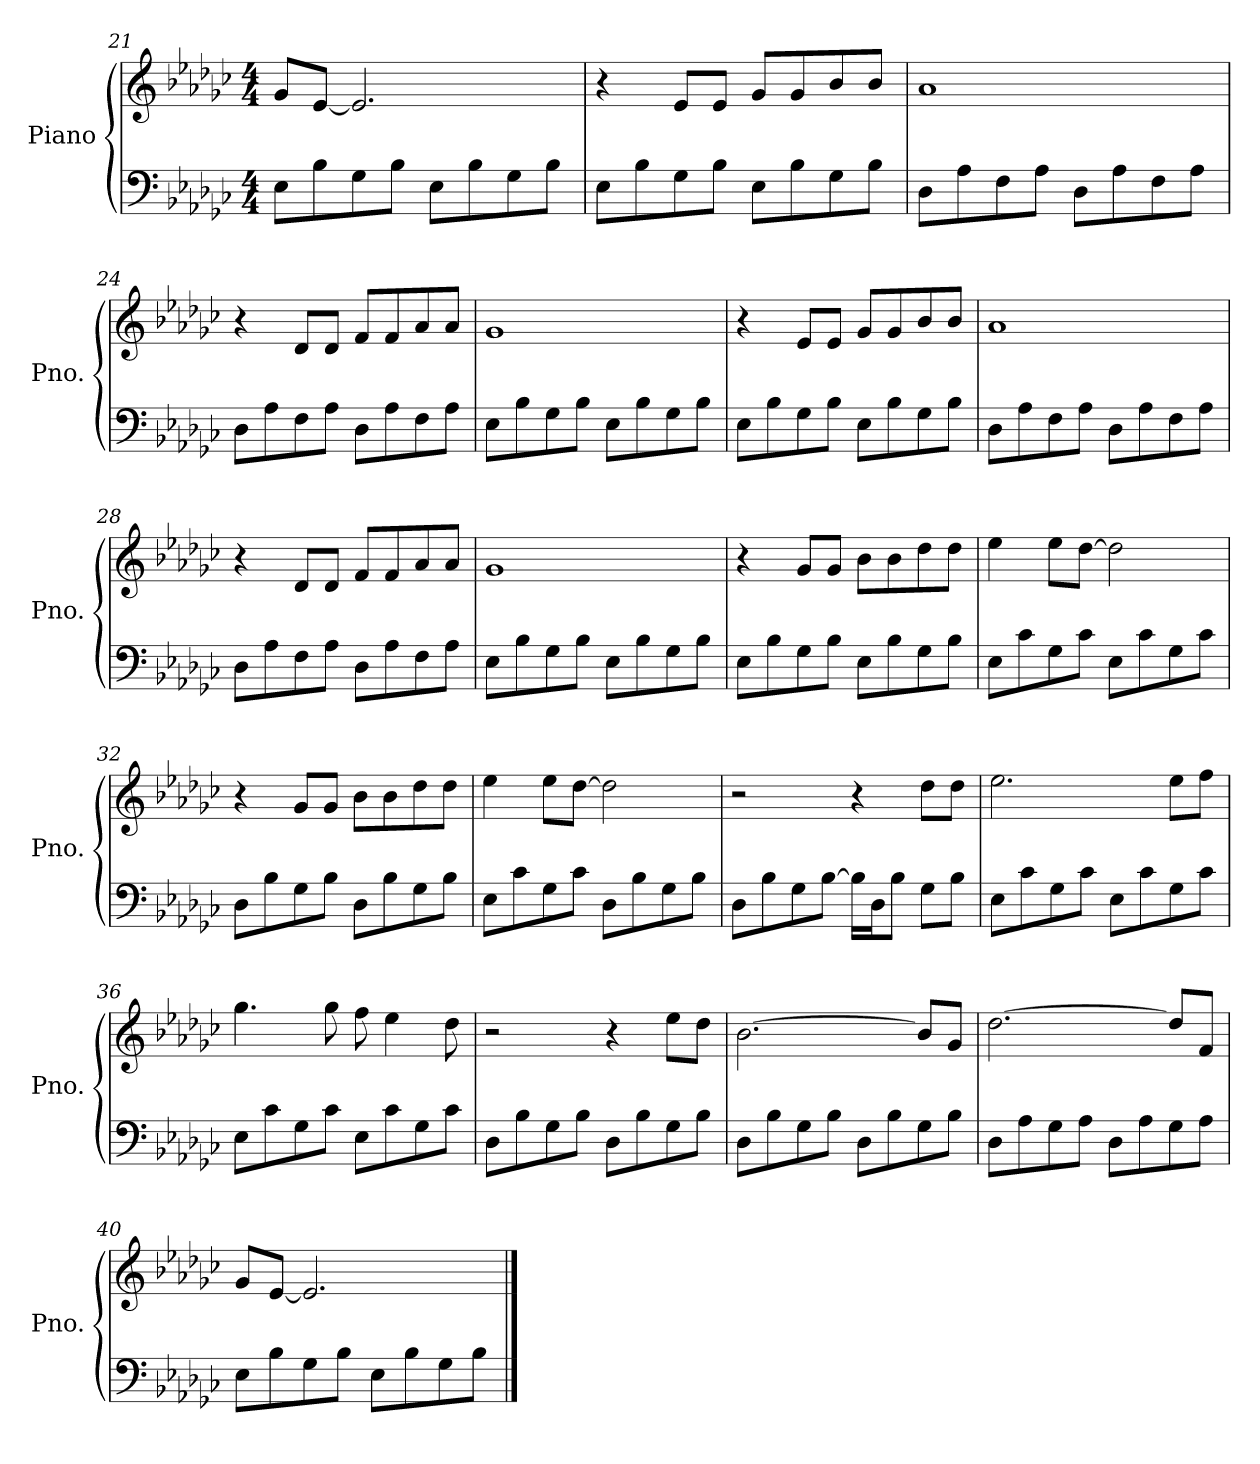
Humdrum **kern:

**kern	**kern
*part1	*part1
*staff2	*staff1
*I"Piano	*
*I'Pno.	*
!!LO:LB:g=z
*clefF4	*clefG2
*k[b-e-a-d-g-c-]	*k[b-e-a-d-g-c-]
*M4/4	*M4/4
=21	=21
8E-\L	8g-/L
8B-\	[8e-/J
8G-\	2.e-/]
8B-\J	.
8E-\L	.
8B-\	.
8G-\	.
8B-\J	.
=22	=22
8E-\L	4r
8B-\	.
8G-\	8e-/L
8B-\J	8e-/J
8E-\L	8g-/L
8B-\	8g-/
8G-\	8b-/
8B-\J	8b-/J
=23	=23
8D-\L	1a-
8A-\	.
8F\	.
8A-\J	.
8D-\L	.
8A-\	.
8F\	.
8A-\J	.
=24	=24
8D-\L	4r
8A-\	.
8F\	8d-/L
8A-\J	8d-/J
8D-\L	8f/L
8A-\	8f/
8F\	8a-/
8A-\J	8a-/J
=25	=25
8E-\L	1g-
8B-\	.
8G-\	.
8B-\J	.
8E-\L	.
8B-\	.
8G-\	.
8B-\J	.
!!LO:PB:g=z
=26	=26
8E-\L	4r
8B-\	.
8G-\	8e-/L
8B-\J	8e-/J
8E-\L	8g-/L
8B-\	8g-/
8G-\	8b-/
8B-\J	8b-/J
=27	=27
8D-\L	1a-
8A-\	.
8F\	.
8A-\J	.
8D-\L	.
8A-\	.
8F\	.
8A-\J	.
=28	=28
8D-\L	4r
8A-\	.
8F\	8d-/L
8A-\J	8d-/J
8D-\L	8f/L
8A-\	8f/
8F\	8a-/
8A-\J	8a-/J
=29	=29
8E-\L	1g-
8B-\	.
8G-\	.
8B-\J	.
8E-\L	.
8B-\	.
8G-\	.
8B-\J	.
=30	=30
8E-\L	4r
8B-\	.
8G-\	8g-/L
8B-\J	8g-/J
8E-\L	8b-\L
8B-\	8b-\
8G-\	8dd-\
8B-\J	8dd-\J
!!LO:LB:g=z
=31	=31
8E-\L	4ee-\
8c-\	.
8G-\	8ee-\L
8c-\J	[8dd-\J
8E-\L	2dd-\]
8c-\	.
8G-\	.
8c-\J	.
=32	=32
8D-\L	4r
8B-\	.
8G-\	8g-/L
8B-\J	8g-/J
8D-\L	8b-\L
8B-\	8b-\
8G-\	8dd-\
8B-\J	8dd-\J
=33	=33
8E-\L	4ee-\
8c-\	.
8G-\	8ee-\L
8c-\J	[8dd-\J
8D-\L	2dd-\]
8B-\	.
8G-\	.
8B-\J	.
=34	=34
8D-\L	2r
8B-\	.
8G-\	.
[8B-\J	.
16B-\LL]	4r
16D-\J	.
8B-\J	.
8G-\L	8dd-\L
8B-\J	8dd-\J
=35	=35
8E-\L	2.ee-\
8c-\	.
8G-\	.
8c-\J	.
8E-\L	.
8c-\	.
8G-\	8ee-\L
8c-\J	8ff\J
!!LO:LB:g=z
=36	=36
8E-\L	4.gg-\
8c-\	.
8G-\	.
8c-\J	8gg-\
8E-\L	8ff\
8c-\	4ee-\
8G-\	.
8c-\J	8dd-\
=37	=37
8D-\L	2r
8B-\	.
8G-\	.
8B-\J	.
8D-\L	4r
8B-\	.
8G-\	8ee-\L
8B-\J	8dd-\J
=38	=38
8D-\L	[2.b-\
8B-\	.
8G-\	.
8B-\J	.
8D-\L	.
8B-\	.
8G-\	8b-/L]
8B-\J	8g-/J
=39	=39
8D-\L	[2.dd-\
8A-\	.
8G-\	.
8A-\J	.
8D-\L	.
8A-\	.
8G-\	8dd-/L]
8A-\J	8f/J
=40	=40
8E-\L	8g-/L
8B-\	[8e-/J
8G-\	2.e-/]
8B-\J	.
8E-\L	.
8B-\	.
8G-\	.
8B-\J	.
==	==
*-	*-
